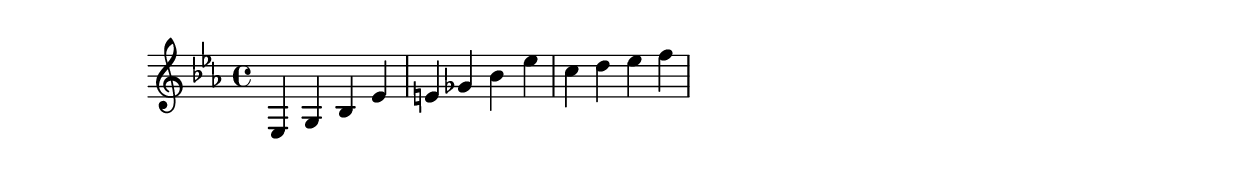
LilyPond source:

\version "2.18.2"

\book {
  \header {
  }

  \bookpart {
    <<
    \new Staff = Staff \with { }
    \context Staff = Staff {
      \relative c {
        << \new Voice = "voice1" {
          \key ees \major %{by default accidentals are relative to key signature%}
          ees4 g bes ees
          %{in manual mode accidentals are always explicit%}
          e ges bes ees
          %{back to default auto(matic) mode%}
          c d ees f
        } >>
      }
    }
    >>
  }
}
